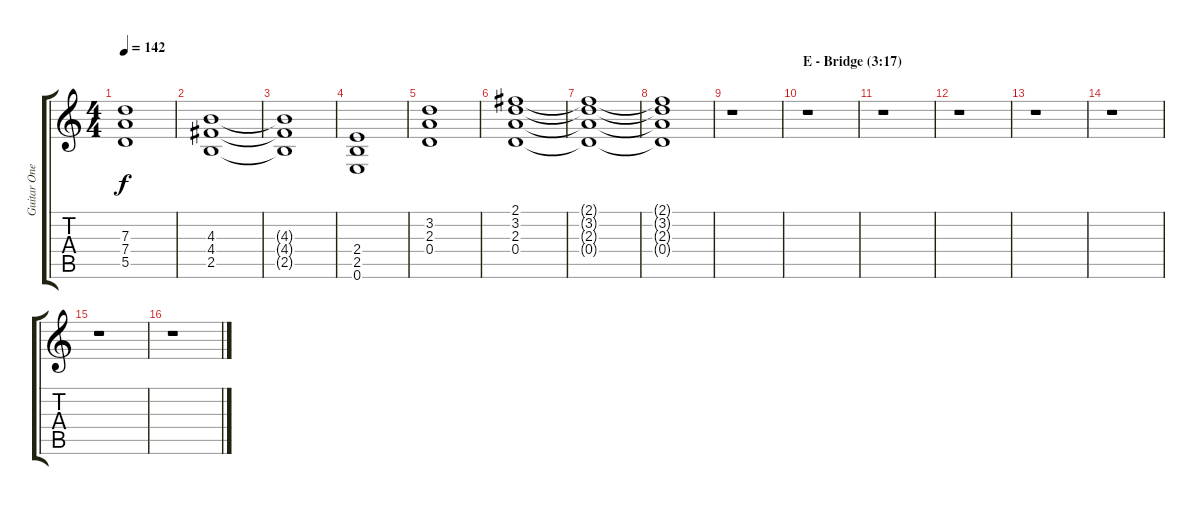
\track ("Guitar One" "Guitar One") {instrument distortionguitar}
\staff {score tabs}
\tuning (E4 B3 G3 D3 A2 E2) {hide}
\ts (4 4)
\tempo 142
\clef g2
\ks c
(7.3 7.4 5.5).1{dy f} |
(4.3 4.4 2.5).1 |
(4.3{t} 4.4{t} 2.5{t}).1 |
(2.4 2.5 0.6).1 |
(3.2 2.3 0.4).1 |
(2.1 3.2 2.3 0.4).1 |
(2.1{t} 3.2{t} 2.3{t} 0.4{t}).1 |
(2.1{t} 3.2{t} 2.3{t} 0.4{t}).1 |
r.1 |
\section ("" "E - Bridge (3:17)")
r.1 |
r.1 |
r.1 |
r.1 |
r.1 |
r.1 |
r.1
